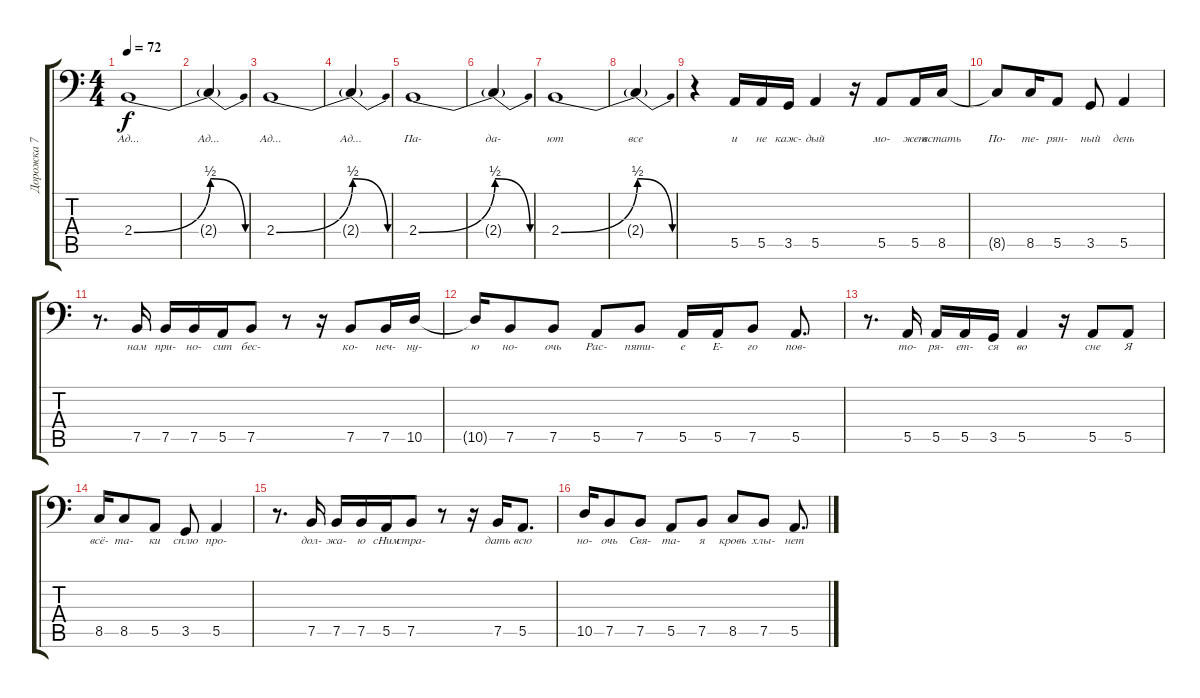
\track ("Дорожка 7" "Дорожка 7") {instrument altosax}
\staff {score tabs}
\tuning (B3 Gb3 D3 A2 E2 A1) {hide}
\ts (4 4)
\tempo 72
\clef f4
\ks c
2.4{be (bend 0 0 60 2)}.1{lyrics (0 "Ад...") lyrics (1 "") lyrics (2 "") lyrics (3 "") lyrics (4 "") dy f} |
2.4{be (release 0 2 60 0) t}.4{lyrics (0 "Ад...") lyrics (1 "") lyrics (2 "") lyrics (3 "") lyrics (4 "")} |
2.4{be (bend 0 0 60 2)}.1{lyrics (0 "Ад...") lyrics (1 "") lyrics (2 "") lyrics (3 "") lyrics (4 "")} |
2.4{be (release 0 2 60 0) t}.4{lyrics (0 "Ад...") lyrics (1 "") lyrics (2 "") lyrics (3 "") lyrics (4 "")} |
2.4{be (bend 0 0 60 2)}.1{lyrics (0 "Па-") lyrics (1 "") lyrics (2 "") lyrics (3 "") lyrics (4 "")} |
2.4{be (release 0 2 60 0) t}.4{lyrics (0 "да-") lyrics (1 "") lyrics (2 "") lyrics (3 "") lyrics (4 "")} |
2.4{be (bend 0 0 60 2)}.1{lyrics (0 "ют") lyrics (1 "") lyrics (2 "") lyrics (3 "") lyrics (4 "")} |
2.4{be (release 0 2 60 0) t}.4{lyrics (0 "все") lyrics (1 "") lyrics (2 "") lyrics (3 "") lyrics (4 "")} |
r.4 5.5.16{lyrics (0 "и") lyrics (1 "") lyrics (2 "") lyrics (3 "") lyrics (4 "")} 5.5.16{lyrics (0 "не") lyrics (1 "") lyrics (2 "") lyrics (3 "") lyrics (4 "")} 3.5.16{lyrics (0 "каж-") lyrics (1 "") lyrics (2 "") lyrics (3 "") lyrics (4 "")} 5.5.4{lyrics (0 "дый") lyrics (1 "") lyrics (2 "") lyrics (3 "") lyrics (4 "")} r.16 5.5.8{lyrics (0 "мо-") lyrics (1 "") lyrics (2 "") lyrics (3 "") lyrics (4 "")} 5.5.16{lyrics (0 "жет") lyrics (1 "") lyrics (2 "") lyrics (3 "") lyrics (4 "")} 8.5.16{lyrics (0 "встать") lyrics (1 "") lyrics (2 "") lyrics (3 "") lyrics (4 "")} |
8.5{t}.8{lyrics (0 "По-") lyrics (1 "") lyrics (2 "") lyrics (3 "") lyrics (4 "")} 8.5.16{lyrics (0 "те-") lyrics (1 "") lyrics (2 "") lyrics (3 "") lyrics (4 "")} 5.5.8{lyrics (0 "рян-") lyrics (1 "") lyrics (2 "") lyrics (3 "") lyrics (4 "")} 3.5.8{lyrics (0 "ный") lyrics (1 "") lyrics (2 "") lyrics (3 "") lyrics (4 "")} 5.5.4{lyrics (0 "день") lyrics (1 "") lyrics (2 "") lyrics (3 "") lyrics (4 "")} |
r.8{d} 7.5.16{lyrics (0 "нам") lyrics (1 "") lyrics (2 "") lyrics (3 "") lyrics (4 "")} 7.5.16{lyrics (0 "при-") lyrics (1 "") lyrics (2 "") lyrics (3 "") lyrics (4 "")} 7.5.16{lyrics (0 "но-") lyrics (1 "") lyrics (2 "") lyrics (3 "") lyrics (4 "")} 5.5.16{lyrics (0 "сит") lyrics (1 "") lyrics (2 "") lyrics (3 "") lyrics (4 "")} 7.5.8{lyrics (0 "бес-") lyrics (1 "") lyrics (2 "") lyrics (3 "") lyrics (4 "")} r.8 r.16 7.5.8{lyrics (0 "ко-") lyrics (1 "") lyrics (2 "") lyrics (3 "") lyrics (4 "")} 7.5.16{lyrics (0 "неч-") lyrics (1 "") lyrics (2 "") lyrics (3 "") lyrics (4 "")} 10.5.16{lyrics (0 "ну-") lyrics (1 "") lyrics (2 "") lyrics (3 "") lyrics (4 "")} |
10.5{t}.16{lyrics (0 "ю") lyrics (1 "") lyrics (2 "") lyrics (3 "") lyrics (4 "")} 7.5.8{lyrics (0 "но-") lyrics (1 "") lyrics (2 "") lyrics (3 "") lyrics (4 "")} 7.5.8{lyrics (0 "очь") lyrics (1 "") lyrics (2 "") lyrics (3 "") lyrics (4 "")} 5.5.8{lyrics (0 "Рас-") lyrics (1 "") lyrics (2 "") lyrics (3 "") lyrics (4 "")} 7.5.8{lyrics (0 "пяти-") lyrics (1 "") lyrics (2 "") lyrics (3 "") lyrics (4 "")} 5.5.16{lyrics (0 "е") lyrics (1 "") lyrics (2 "") lyrics (3 "") lyrics (4 "")} 5.5.16{lyrics (0 "Е-") lyrics (1 "") lyrics (2 "") lyrics (3 "") lyrics (4 "")} 7.5.8{lyrics (0 "го") lyrics (1 "") lyrics (2 "") lyrics (3 "") lyrics (4 "")} 5.5.8{d lyrics (0 "пов-") lyrics (1 "") lyrics (2 "") lyrics (3 "") lyrics (4 "")} |
r.8{d} 5.5.16{lyrics (0 "то-") lyrics (1 "") lyrics (2 "") lyrics (3 "") lyrics (4 "")} 5.5.16{lyrics (0 "ря-") lyrics (1 "") lyrics (2 "") lyrics (3 "") lyrics (4 "")} 5.5.16{lyrics (0 "ет-") lyrics (1 "") lyrics (2 "") lyrics (3 "") lyrics (4 "")} 3.5.16{lyrics (0 "ся") lyrics (1 "") lyrics (2 "") lyrics (3 "") lyrics (4 "")} 5.5.4{lyrics (0 "во") lyrics (1 "") lyrics (2 "") lyrics (3 "") lyrics (4 "")} r.16 5.5.8{lyrics (0 "сне") lyrics (1 "") lyrics (2 "") lyrics (3 "") lyrics (4 "")} 5.5.8{lyrics (0 "Я") lyrics (1 "") lyrics (2 "") lyrics (3 "") lyrics (4 "")} |
8.5.16{lyrics (0 "всё-") lyrics (1 "") lyrics (2 "") lyrics (3 "") lyrics (4 "")} 8.5.8{lyrics (0 "та-") lyrics (1 "") lyrics (2 "") lyrics (3 "") lyrics (4 "")} 5.5.8{lyrics (0 "ки") lyrics (1 "") lyrics (2 "") lyrics (3 "") lyrics (4 "")} 3.5.8{lyrics (0 "сплю") lyrics (1 "") lyrics (2 "") lyrics (3 "") lyrics (4 "")} 5.5.4{lyrics (0 "про-") lyrics (1 "") lyrics (2 "") lyrics (3 "") lyrics (4 "")} |
r.8{d} 7.5.16{lyrics (0 "дол-") lyrics (1 "") lyrics (2 "") lyrics (3 "") lyrics (4 "")} 7.5.16{lyrics (0 "жа-") lyrics (1 "") lyrics (2 "") lyrics (3 "") lyrics (4 "")} 7.5.16{lyrics (0 "ю") lyrics (1 "") lyrics (2 "") lyrics (3 "") lyrics (4 "")} 5.5.16{lyrics (0 "сНим") lyrics (1 "") lyrics (2 "") lyrics (3 "") lyrics (4 "")} 7.5.8{lyrics (0 "стра-") lyrics (1 "") lyrics (2 "") lyrics (3 "") lyrics (4 "")} r.8 r.16 7.5.16{lyrics (0 "дать") lyrics (1 "") lyrics (2 "") lyrics (3 "") lyrics (4 "")} 5.5.8{d lyrics (0 "всю") lyrics (1 "") lyrics (2 "") lyrics (3 "") lyrics (4 "")} |
10.5.16{lyrics (0 "но-") lyrics (1 "") lyrics (2 "") lyrics (3 "") lyrics (4 "")} 7.5.8{lyrics (0 "очь") lyrics (1 "") lyrics (2 "") lyrics (3 "") lyrics (4 "")} 7.5.8{lyrics (0 "Свя-") lyrics (1 "") lyrics (2 "") lyrics (3 "") lyrics (4 "")} 5.5.8{lyrics (0 "та-") lyrics (1 "") lyrics (2 "") lyrics (3 "") lyrics (4 "")} 7.5.8{lyrics (0 "я") lyrics (1 "") lyrics (2 "") lyrics (3 "") lyrics (4 "")} 8.5.8{lyrics (0 "кровь") lyrics (1 "") lyrics (2 "") lyrics (3 "") lyrics (4 "")} 7.5.8{lyrics (0 "хлы-") lyrics (1 "") lyrics (2 "") lyrics (3 "") lyrics (4 "")} 5.5.8{d lyrics (0 "нет") lyrics (1 "") lyrics (2 "") lyrics (3 "") lyrics (4 "")}
